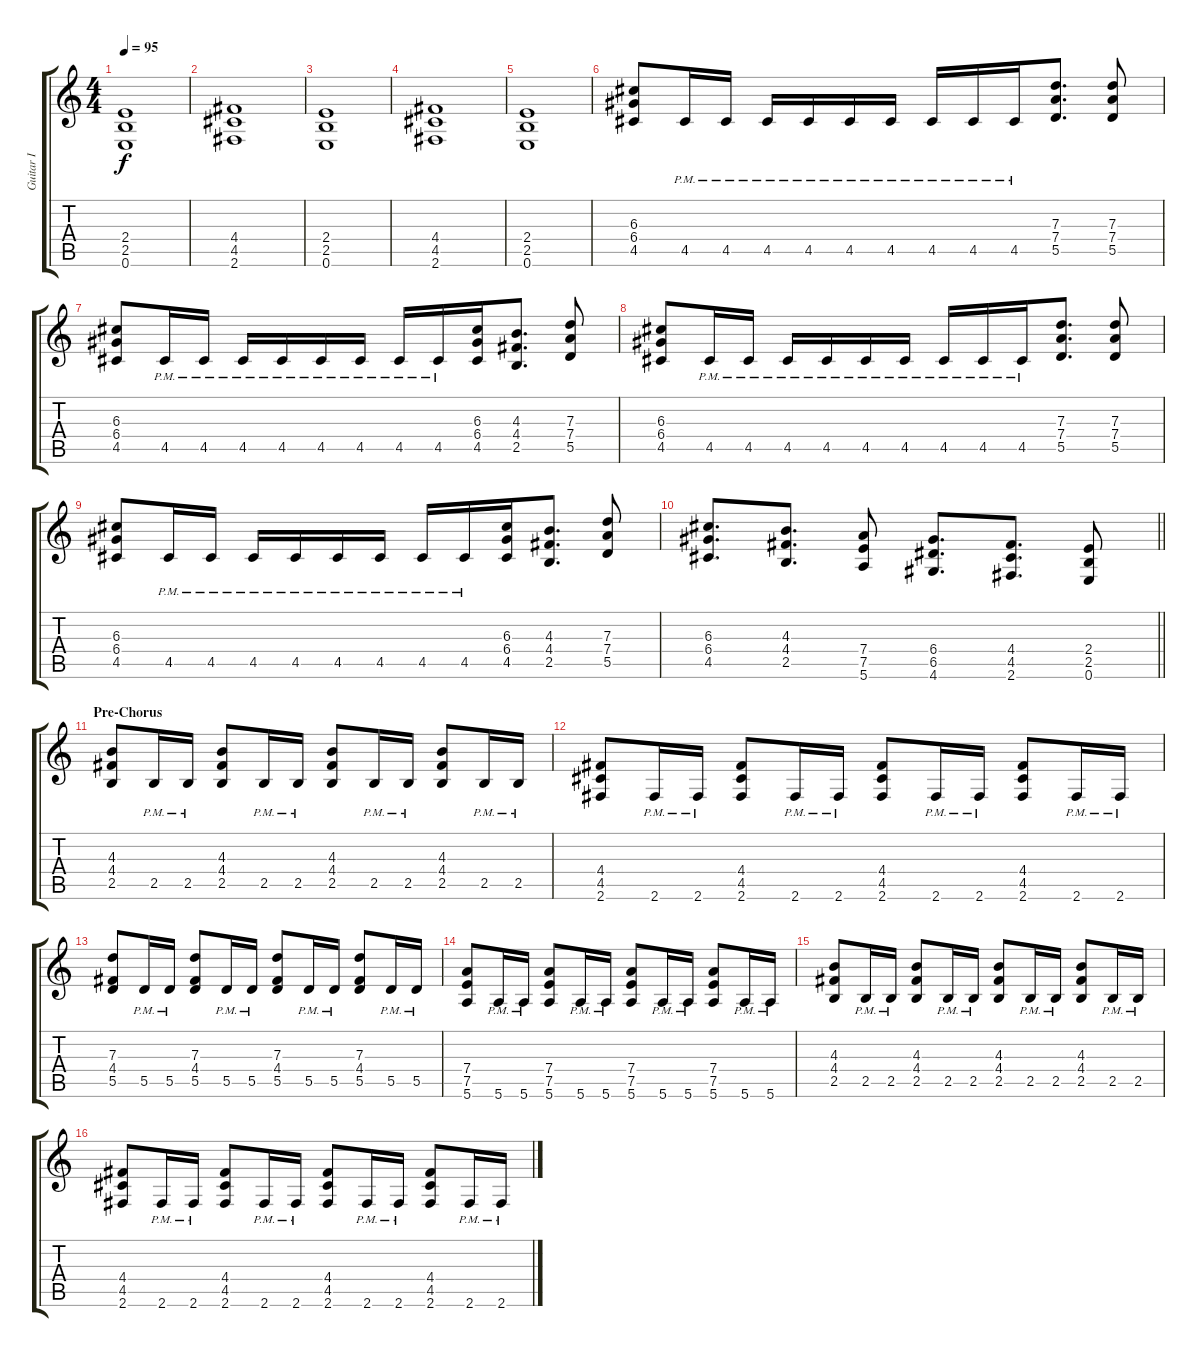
\track ("Guitar I" "Guitar I") {instrument overdrivenguitar}
\staff {score tabs}
\tuning (E4 B3 G3 D3 A2 E2) {hide}
\ts (4 4)
\tempo 95
\clef g2
\ks c
(2.4 2.5 0.6).1{dy f} |
(4.4 4.5 2.6).1 |
(2.4 2.5 0.6).1 |
(4.4 4.5 2.6).1 |
(2.4 2.5 0.6).1 |
(6.3 6.4 4.5).8 4.5{pm}.16 4.5{pm}.16 4.5{pm}.16 4.5{pm}.16 4.5{pm}.16 4.5{pm}.16 4.5{pm}.16 4.5{pm}.16 4.5{pm}.16 (7.3 7.4 5.5).8{d} (7.3 7.4 5.5).8 |
(6.3 6.4 4.5).8 4.5{pm}.16 4.5{pm}.16 4.5{pm}.16 4.5{pm}.16 4.5{pm}.16 4.5{pm}.16 4.5{pm}.16 4.5{pm}.16 (6.3 6.4 4.5).16 (4.3 4.4 2.5).8{d} (7.3 7.4 5.5).8 |
(6.3 6.4 4.5).8 4.5{pm}.16 4.5{pm}.16 4.5{pm}.16 4.5{pm}.16 4.5{pm}.16 4.5{pm}.16 4.5{pm}.16 4.5{pm}.16 4.5{pm}.16 (7.3 7.4 5.5).8{d} (7.3 7.4 5.5).8 |
(6.3 6.4 4.5).8 4.5{pm}.16 4.5{pm}.16 4.5{pm}.16 4.5{pm}.16 4.5{pm}.16 4.5{pm}.16 4.5{pm}.16 4.5{pm}.16 (6.3 6.4 4.5).16 (4.3 4.4 2.5).8{d} (7.3 7.4 5.5).8 |
\barLineRight lightlight
(6.3 6.4 4.5).8{d} (4.3 4.4 2.5).8{d} (7.4 7.5 5.6).8 (6.4 6.5 4.6).8{d} (4.4 4.5 2.6).8{d} (2.4 2.5 0.6).8 |
\section ("" "Pre-Chorus")
(4.3 4.4 2.5).8 2.5{pm}.16 2.5{pm}.16 (4.3 4.4 2.5).8 2.5{pm}.16 2.5{pm}.16 (4.3 4.4 2.5).8 2.5{pm}.16 2.5{pm}.16 (4.3 4.4 2.5).8 2.5{pm}.16 2.5{pm}.16 |
(4.4 4.5 2.6).8 2.6{pm}.16 2.6{pm}.16 (4.4 4.5 2.6).8 2.6{pm}.16 2.6{pm}.16 (4.4 4.5 2.6).8 2.6{pm}.16 2.6{pm}.16 (4.4 4.5 2.6).8 2.6{pm}.16 2.6{pm}.16 |
(7.3 4.4 5.5).8 5.5{pm}.16 5.5{pm}.16 (7.3 4.4 5.5).8 5.5{pm}.16 5.5{pm}.16 (7.3 4.4 5.5).8 5.5{pm}.16 5.5{pm}.16 (7.3 4.4 5.5).8 5.5{pm}.16 5.5{pm}.16 |
(7.4 7.5 5.6).8 5.6{pm}.16 5.6{pm}.16 (7.4 7.5 5.6).8 5.6{pm}.16 5.6{pm}.16 (7.4 7.5 5.6).8 5.6{pm}.16 5.6{pm}.16 (7.4 7.5 5.6).8 5.6{pm}.16 5.6{pm}.16 |
(4.3 4.4 2.5).8 2.5{pm}.16 2.5{pm}.16 (4.3 4.4 2.5).8 2.5{pm}.16 2.5{pm}.16 (4.3 4.4 2.5).8 2.5{pm}.16 2.5{pm}.16 (4.3 4.4 2.5).8 2.5{pm}.16 2.5{pm}.16 |
(4.4 4.5 2.6).8 2.6{pm}.16 2.6{pm}.16 (4.4 4.5 2.6).8 2.6{pm}.16 2.6{pm}.16 (4.4 4.5 2.6).8 2.6{pm}.16 2.6{pm}.16 (4.4 4.5 2.6).8 2.6{pm}.16 2.6{pm}.16
